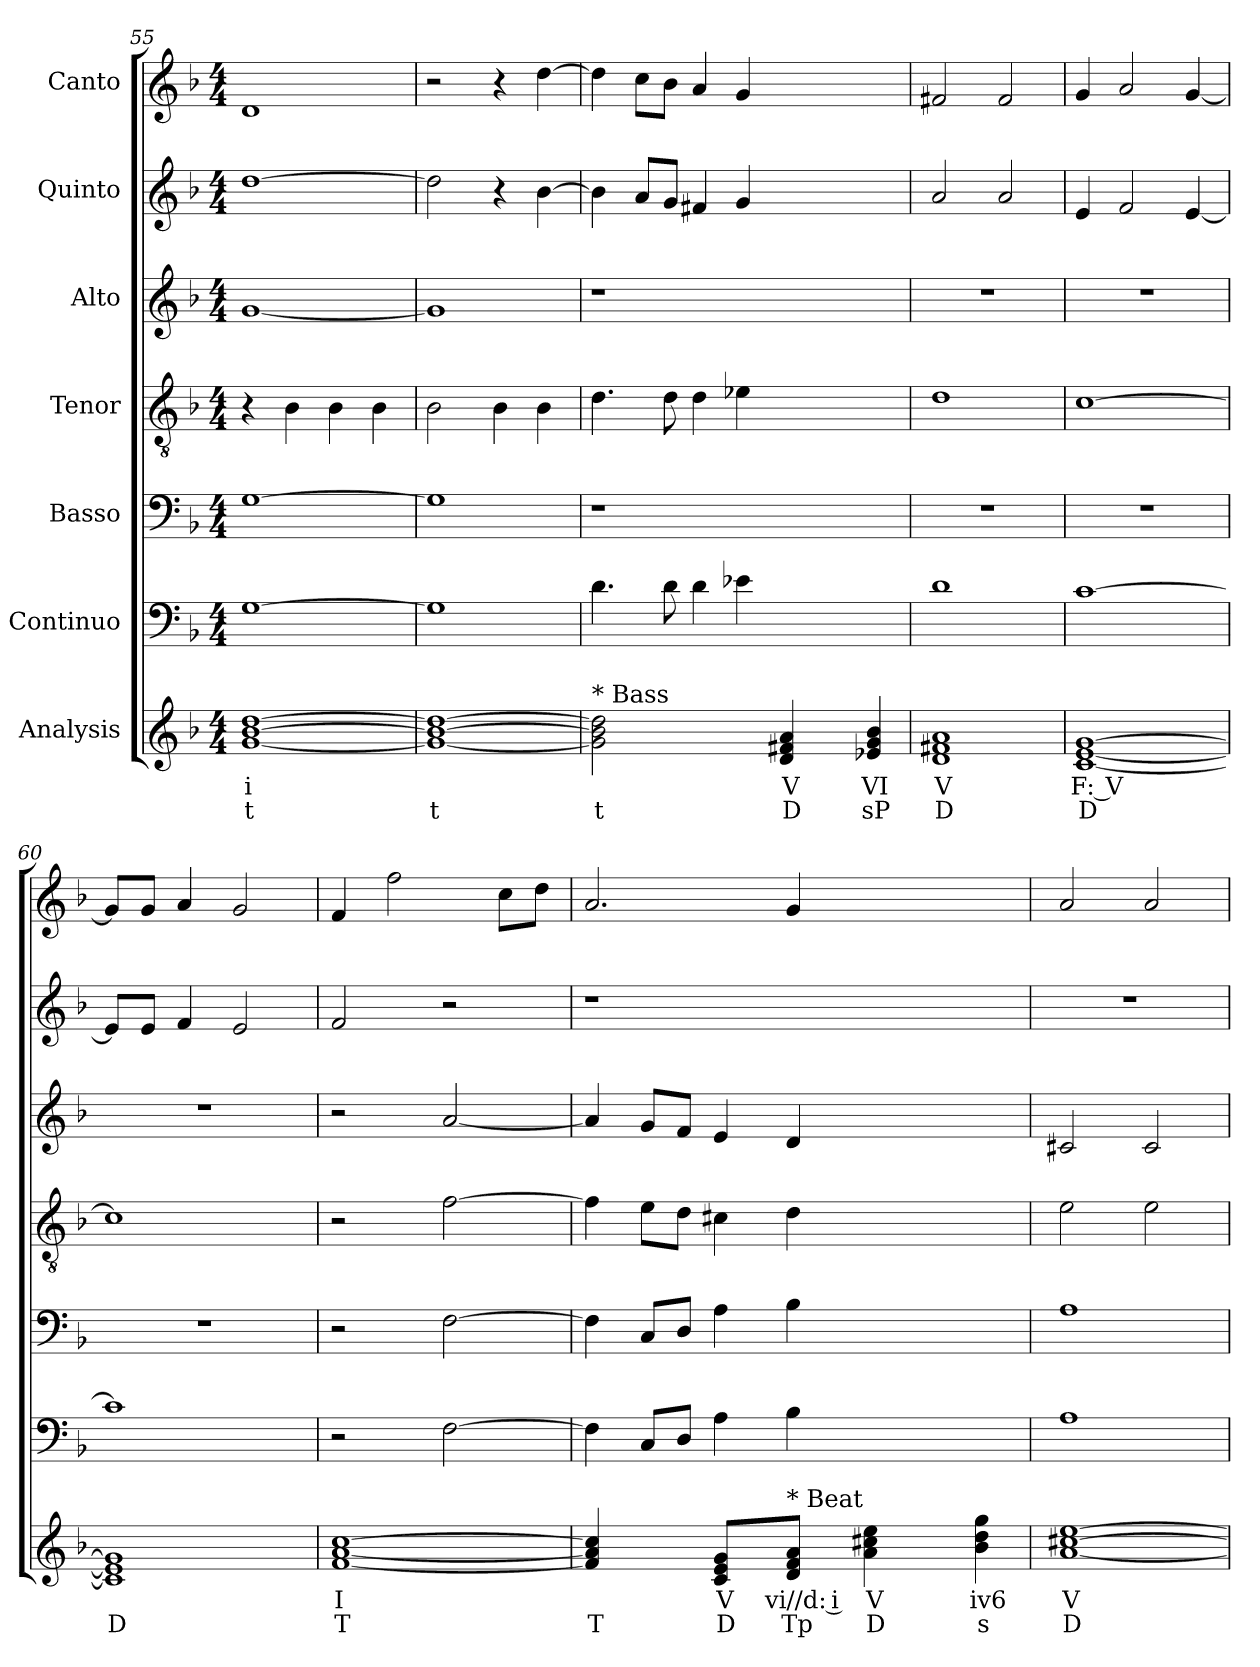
**kern	**text	**text	**kern	**kern	**kern	**kern	**kern	**kern
*part7	*part7	*part7	*part6	*part5	*part4	*part3	*part2	*part1
*staff7	*staff7	*staff7	*staff6	*staff5	*staff4	*staff3	*staff2	*staff1
*I"Analysis	*	*	*I"Continuo	*I"Basso	*I"Tenor	*I"Alto	*I"Quinto	*I"Canto
*	*	*	*clefF4	*clefF4	*clefGv2	*clefG2	*clefG2	*clefG2
*k[b-]	*	*	*k[b-]	*k[b-]	*k[b-]	*k[b-]	*k[b-]	*k[b-]
*	*	*	*F:	*F:	*F:	*F:	*F:	*F:
*M4/4	*	*	*M4/4	*M4/4	*M4/4	*M4/4	*M4/4	*M4/4
=55	=55	=55	=55	=55	=55	=55	=55	=55
[1g [1b- [1dd	i	t	[1G	[1G	4r	[1g	[1dd	1d
.	.	.	.	.	4B-\	.	.	.
.	.	.	.	.	4B-\	.	.	.
.	.	.	.	.	4B-\	.	.	.
=56	=56	=56	=56	=56	=56	=56	=56	=56
1g_ 1b-_ 1dd_	.	t	1G]	1G]	2B-\	1g]	2dd\]	2r
.	.	.	.	.	4B-\	.	4r	4r
.	.	.	.	.	4B-\	.	[4b-\	[4dd\
=57	=57	=57	=57	=57	=57	=57	=57	=57
!LO:TX:a:t=* Bass	!	!	!	!	!	!	!	!
2g] 2b-] 2dd]	.	t	4.d\	1r	4.d\	1r	4b-\]	4dd\]
.	.	.	.	.	.	.	8a/L	8cc\L
.	.	.	8d\	.	8d\	.	8g/J	8b-\J
2ryy	.	.	4d\	.	4d\	.	4f#X/	4a/
.	.	.	4e-X\	.	4e-X\	.	4g/	4g/
4d 4f#X 4a	V	D	2.ryy	2.ryy	2.ryy	2.ryy	2.ryy	2.ryy
4ryy	.	.	.	.	.	.	.	.
4e-X 4g 4b-	VI	sP	.	.	.	.	.	.
=58	=58	=58	=58	=58	=58	=58	=58	=58
1d 1f#X 1a	V	D	1d	1r	1d	1r	2a/	2f#X/
.	.	.	.	.	.	.	2a/	2f#/
=59	=59	=59	=59	=59	=59	=59	=59	=59
[1c [1e [1g	F: V	D	[1c	1r	[1c	1r	4e/	4g/
.	.	.	.	.	.	.	2f/	2a/
.	.	.	.	.	.	.	[4e/	[4g/
=60	=60	=60	=60	=60	=60	=60	=60	=60
1c] 1e] 1g]	.	D	1c]	1r	1c]	1r	8e/L]	8g/L]
.	.	.	.	.	.	.	8e/J	8g/J
.	.	.	.	.	.	.	4f/	4a/
.	.	.	.	.	.	.	2e/	2g/
=61	=61	=61	=61	=61	=61	=61	=61	=61
[1f [1a [1cc	I	T	2r	2r	2r	2r	2f/	4f/
.	.	.	.	.	.	.	.	2ff\
.	.	.	[2F\	[2F\	[2f\	[2a/	2r	.
.	.	.	.	.	.	.	.	8cc\L
.	.	.	.	.	.	.	.	8dd\J
=62	=62	=62	=62	=62	=62	=62	=62	=62
4f] 4a] 4cc]	.	T	4F\]	4F\]	4f\]	4a/]	1r	2.a/
4ryy	.	.	8C/L	8C/L	8e\L	8g/L	.	.
.	.	.	8D/J	8D/J	8d\J	8f/J	.	.
8c 8e 8gL	V	D	4A\	4A\	4c#X\	4e/	.	.
8ryy	.	.	.	.	.	.	.	.
!LO:TX:a:t=* Beat	!	!	!	!	!	!	!	!
8d 8f 8aJ	vi//d: i	Tp	4B-\	4B-\	4d\	4d/	.	4g/
8ryy	.	.	.	.	.	.	.	.
4a 4cc#X 4ee	V	D	2.ryy	2.ryy	2.ryy	2.ryy	2.ryy	2.ryy
4ryy	.	.	.	.	.	.	.	.
4b- 4dd 4gg	iv6	s	.	.	.	.	.	.
=63	=63	=63	=63	=63	=63	=63	=63	=63
[1a [1cc#X [1ee	V	D	1A	1A	2e\	2c#X/	1r	2a/
.	.	.	.	.	2e\	2c#/	.	2a/
=	=	=	=	=	=	=	=	=
*-	*-	*-	*-	*-	*-	*-	*-	*-
